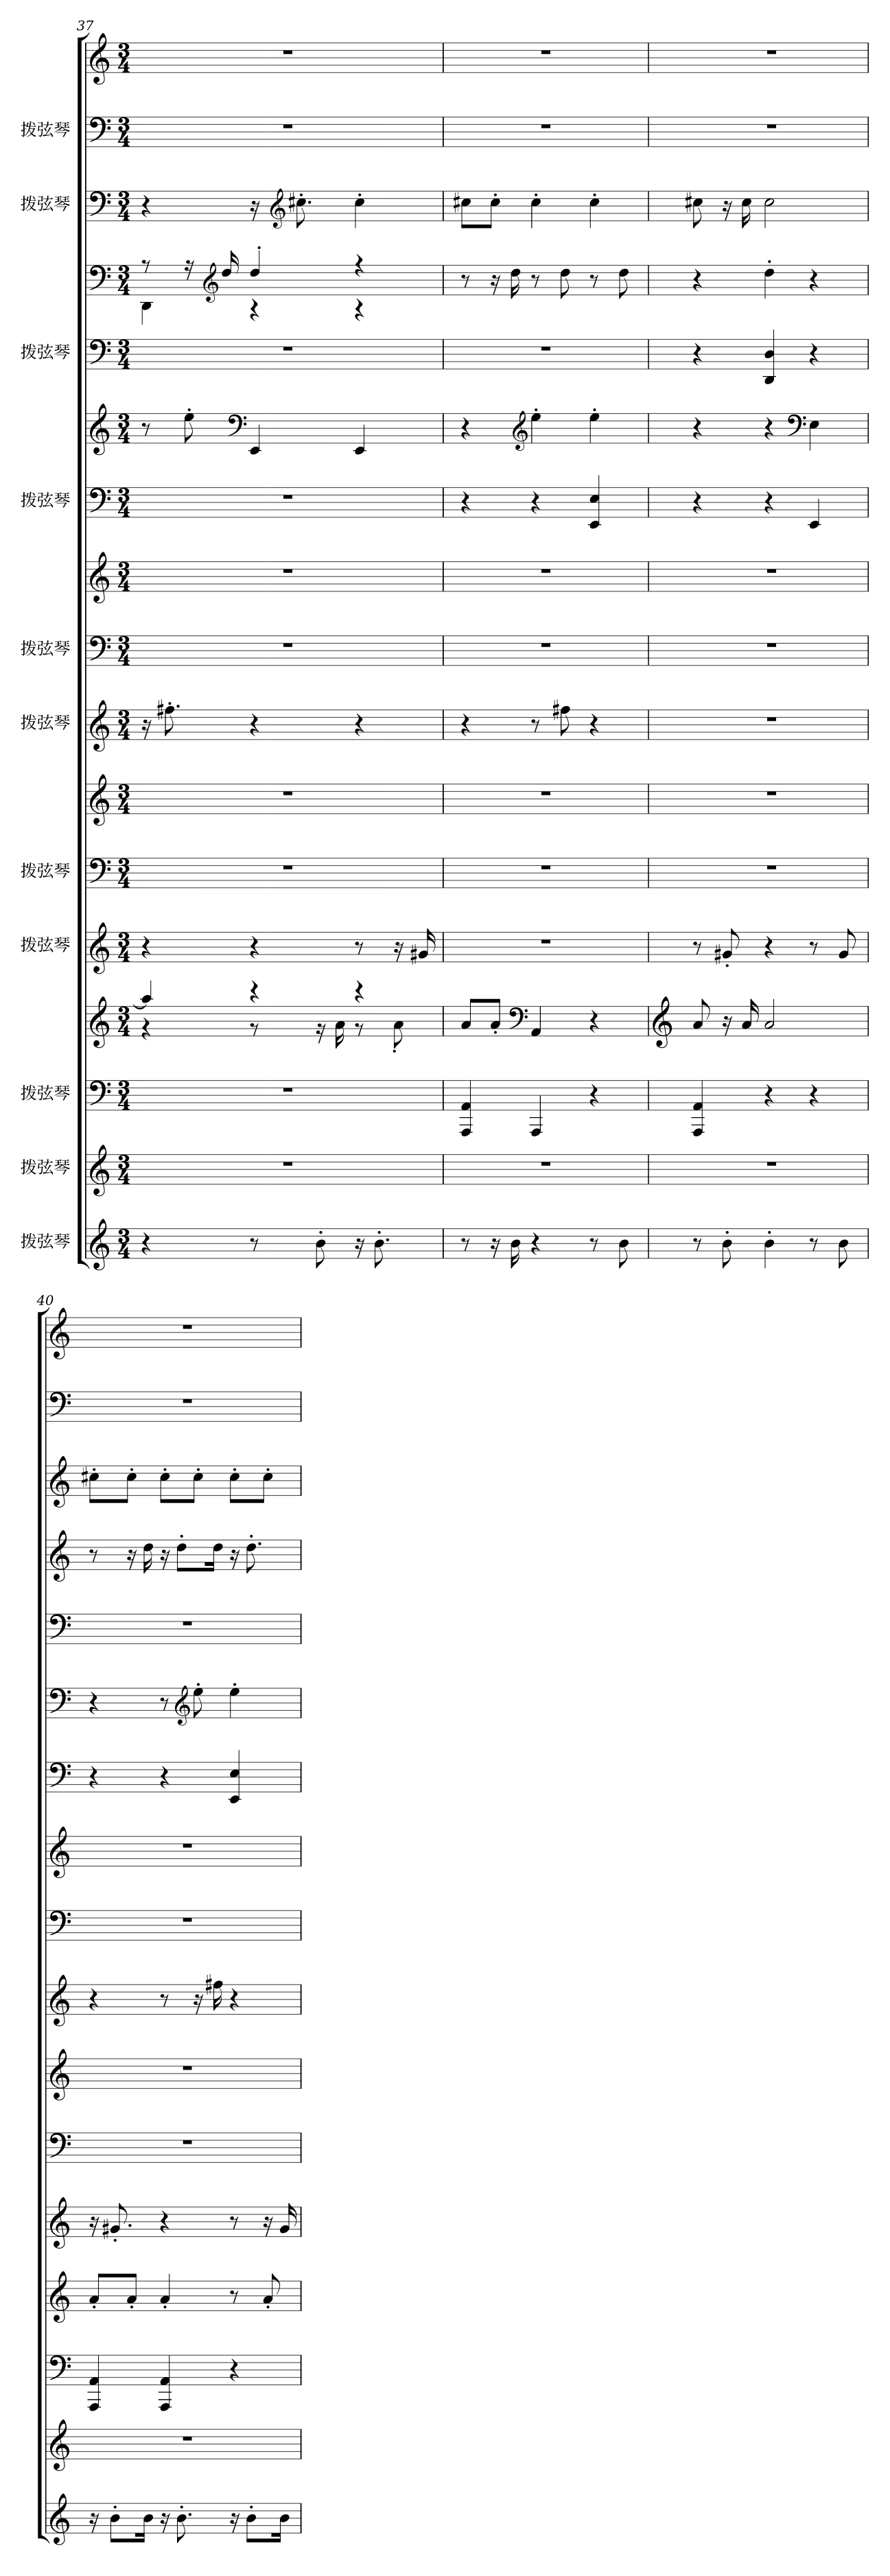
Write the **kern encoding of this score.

**kern	**kern	**kern	**kern	**kern	**kern	**kern	**kern	**kern	**kern	**kern	**kern	**kern	**kern	**kern	**kern	**kern
*part11	*part10	*part9	*part9	*part8	*part7	*part7	*part6	*part5	*part5	*part4	*part4	*part3	*part3	*part2	*part1	*part1
*staff17	*staff16	*staff15	*staff14	*staff13	*staff12	*staff11	*staff10	*staff9	*staff8	*staff7	*staff6	*staff5	*staff4	*staff3	*staff2	*staff1
*I"拨弦琴	*I"拨弦琴	*I"拨弦琴	*	*I"拨弦琴	*I"拨弦琴	*	*I"拨弦琴	*I"拨弦琴	*	*I"拨弦琴	*	*I"拨弦琴	*	*I"拨弦琴	*I"拨弦琴	*
*clefG2	*clefG2	*clefF4	*clefG2	*clefG2	*clefF4	*clefG2	*clefG2	*clefF4	*clefG2	*clefF4	*clefG2	*clefF4	*clefF4	*clefF4	*clefF4	*clefG2
*k[]	*k[]	*k[]	*k[]	*k[]	*k[]	*k[]	*k[]	*k[]	*k[]	*k[]	*k[]	*k[]	*k[]	*k[]	*k[]	*k[]
*M3/4	*M3/4	*M3/4	*M3/4	*M3/4	*M3/4	*M3/4	*M3/4	*M3/4	*M3/4	*M3/4	*M3/4	*M3/4	*M3/4	*M3/4	*M3/4	*M3/4
=37	=37	=37	=37	=37	=37	=37	=37	=37	=37	=37	=37	=37	=37	=37	=37	=37
*	*	*	*^	*	*	*	*	*	*	*	*	*	*^	*	*	*
4r	2.r	2.r	4aa/]	4r	4r	2.r	2.r	16r	2.r	2.r	2.r	8r	2.r	8r	4DD\	4r	2.r	2.r
.	.	.	.	.	.	.	.	8.ff#X'\	.	.	.	.	.	.	.	.	.	.
.	.	.	.	.	.	.	.	.	.	.	.	8ee'\	.	16r	.	.	.	.
*	*	*	*	*	*	*	*	*	*	*	*	*	*	*clefG2	*	*	*	*
.	.	.	.	.	.	.	.	.	.	.	.	.	.	16dd/	.	.	.	.
*	*	*	*	*	*	*	*	*	*	*	*	*clefF4	*	*	*	*	*	*
8r	.	.	4r	8r	4r	.	.	4r	.	.	.	4EE/	.	4dd'/	4r	16r	.	.
*	*	*	*	*	*	*	*	*	*	*	*	*	*	*	*	*clefG2	*	*
.	.	.	.	.	.	.	.	.	.	.	.	.	.	.	.	8.cc#X'\	.	.
8b'\	.	.	.	16r	.	.	.	.	.	.	.	.	.	.	.	.	.	.
.	.	.	.	16a\	.	.	.	.	.	.	.	.	.	.	.	.	.	.
16r	.	.	4r	8r	8r	.	.	4r	.	.	.	4EE/	.	4r	4r	4cc#'\	.	.
8.b'\	.	.	.	.	.	.	.	.	.	.	.	.	.	.	.	.	.	.
.	.	.	.	8a'\	16r	.	.	.	.	.	.	.	.	.	.	.	.	.
.	.	.	.	.	16g#X/	.	.	.	.	.	.	.	.	.	.	.	.	.
*	*	*	*v	*v	*	*	*	*	*	*	*	*	*	*v	*v	*	*	*
!!LO:PB:g=z
=38	=38	=38	=38	=38	=38	=38	=38	=38	=38	=38	=38	=38	=38	=38	=38	=38
8r	2.r	4AAA/ 4AA/	8a/L	2.r	2.r	2.r	4r	2.r	2.r	4r	4r	2.r	8r	8cc#X\L	2.r	2.r
16r	.	.	8a'/J	.	.	.	.	.	.	.	.	.	16r	8cc#'\J	.	.
16b\	.	.	.	.	.	.	.	.	.	.	.	.	16dd\	.	.	.
*	*	*	*clefF4	*	*	*	*	*	*	*	*clefG2	*	*	*	*	*
4r	.	4AAA/	4AA/	.	.	.	8r	.	.	4r	4ee'\	.	8r	4cc#'\	.	.
.	.	.	.	.	.	.	8ff#X\	.	.	.	.	.	8dd\	.	.	.
8r	.	4r	4r	.	.	.	4r	.	.	4EE/ 4E/	4ee'\	.	8r	4cc#'\	.	.
8b\	.	.	.	.	.	.	.	.	.	.	.	.	8dd\	.	.	.
=39	=39	=39	=39	=39	=39	=39	=39	=39	=39	=39	=39	=39	=39	=39	=39	=39
*	*	*	*clefG2	*	*	*	*	*	*	*	*	*	*	*	*	*
8r	2.r	4AAA/ 4AA/	8a/	8r	2.r	2.r	2.r	2.r	2.r	4r	4r	4r	4r	8cc#X\	2.r	2.r
8b'\	.	.	16r	8g#X'/	.	.	.	.	.	.	.	.	.	16r	.	.
.	.	.	16a/	.	.	.	.	.	.	.	.	.	.	16cc#\	.	.
4b'\	.	4r	2a/	4r	.	.	.	.	.	4r	4r	4DD/ 4D/	4dd'\	2cc#\	.	.
*	*	*	*	*	*	*	*	*	*	*	*clefF4	*	*	*	*	*
8r	.	4r	.	8r	.	.	.	.	.	4EE/	4E\	4r	4r	.	.	.
8b\	.	.	.	8g#/	.	.	.	.	.	.	.	.	.	.	.	.
=40	=40	=40	=40	=40	=40	=40	=40	=40	=40	=40	=40	=40	=40	=40	=40	=40
16r	2.r	4AAA/ 4AA/	8a'/L	16r	2.r	2.r	4r	2.r	2.r	4r	4r	2.r	8r	8cc#X'\L	2.r	2.r
8b'\L	.	.	.	8.g#X'/	.	.	.	.	.	.	.	.	.	.	.	.
.	.	.	8a'/J	.	.	.	.	.	.	.	.	.	16r	8cc#'\J	.	.
16b\Jk	.	.	.	.	.	.	.	.	.	.	.	.	16dd\	.	.	.
16r	.	4AAA/ 4AA/	4a'/	4r	.	.	8r	.	.	4r	8r	.	16r	8cc#'\L	.	.
8.b'\	.	.	.	.	.	.	.	.	.	.	.	.	8dd'\L	.	.	.
*	*	*	*	*	*	*	*	*	*	*	*clefG2	*	*	*	*	*
.	.	.	.	.	.	.	16r	.	.	.	8ee'\	.	.	8cc#'\J	.	.
.	.	.	.	.	.	.	16ff#X\	.	.	.	.	.	16dd\Jk	.	.	.
16r	.	4r	8r	8r	.	.	4r	.	.	4EE/ 4E/	4ee'\	.	16r	8cc#'\L	.	.
8b'\L	.	.	.	.	.	.	.	.	.	.	.	.	8.dd'\	.	.	.
.	.	.	8a'/	16r	.	.	.	.	.	.	.	.	.	8cc#'\J	.	.
16b\Jk	.	.	.	16g#/	.	.	.	.	.	.	.	.	.	.	.	.
=	=	=	=	=	=	=	=	=	=	=	=	=	=	=	=	=
*-	*-	*-	*-	*-	*-	*-	*-	*-	*-	*-	*-	*-	*-	*-	*-	*-
